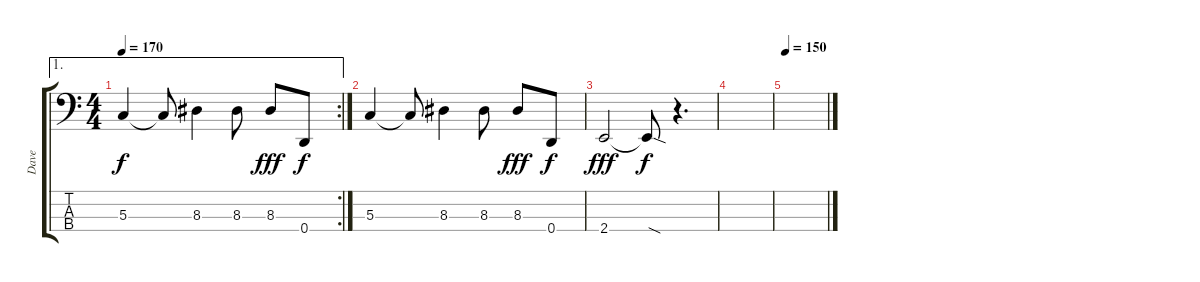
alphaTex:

\track ("Dave" "Dave") {instrument electricbasspick}
\staff {score tabs}
\tuning (F2 C2 G1 D1) {hide}
\ae 1
\rc 2
\ts (4 4)
\tempo 170
\clef f4
\ks c
5.3.4{dy f} 5.3{t}.8 8.3.4 8.3.8 8.3.8{dy fff} 0.4.8{dy f} |
5.3.4 5.3{t}.8 8.3.4 8.3.8 8.3.8{dy fff} 0.4.8{dy f} |
2.4.2{dy fff} 2.4{sod t}.8{dy f} r.4{d} |
|
\tempo 150
